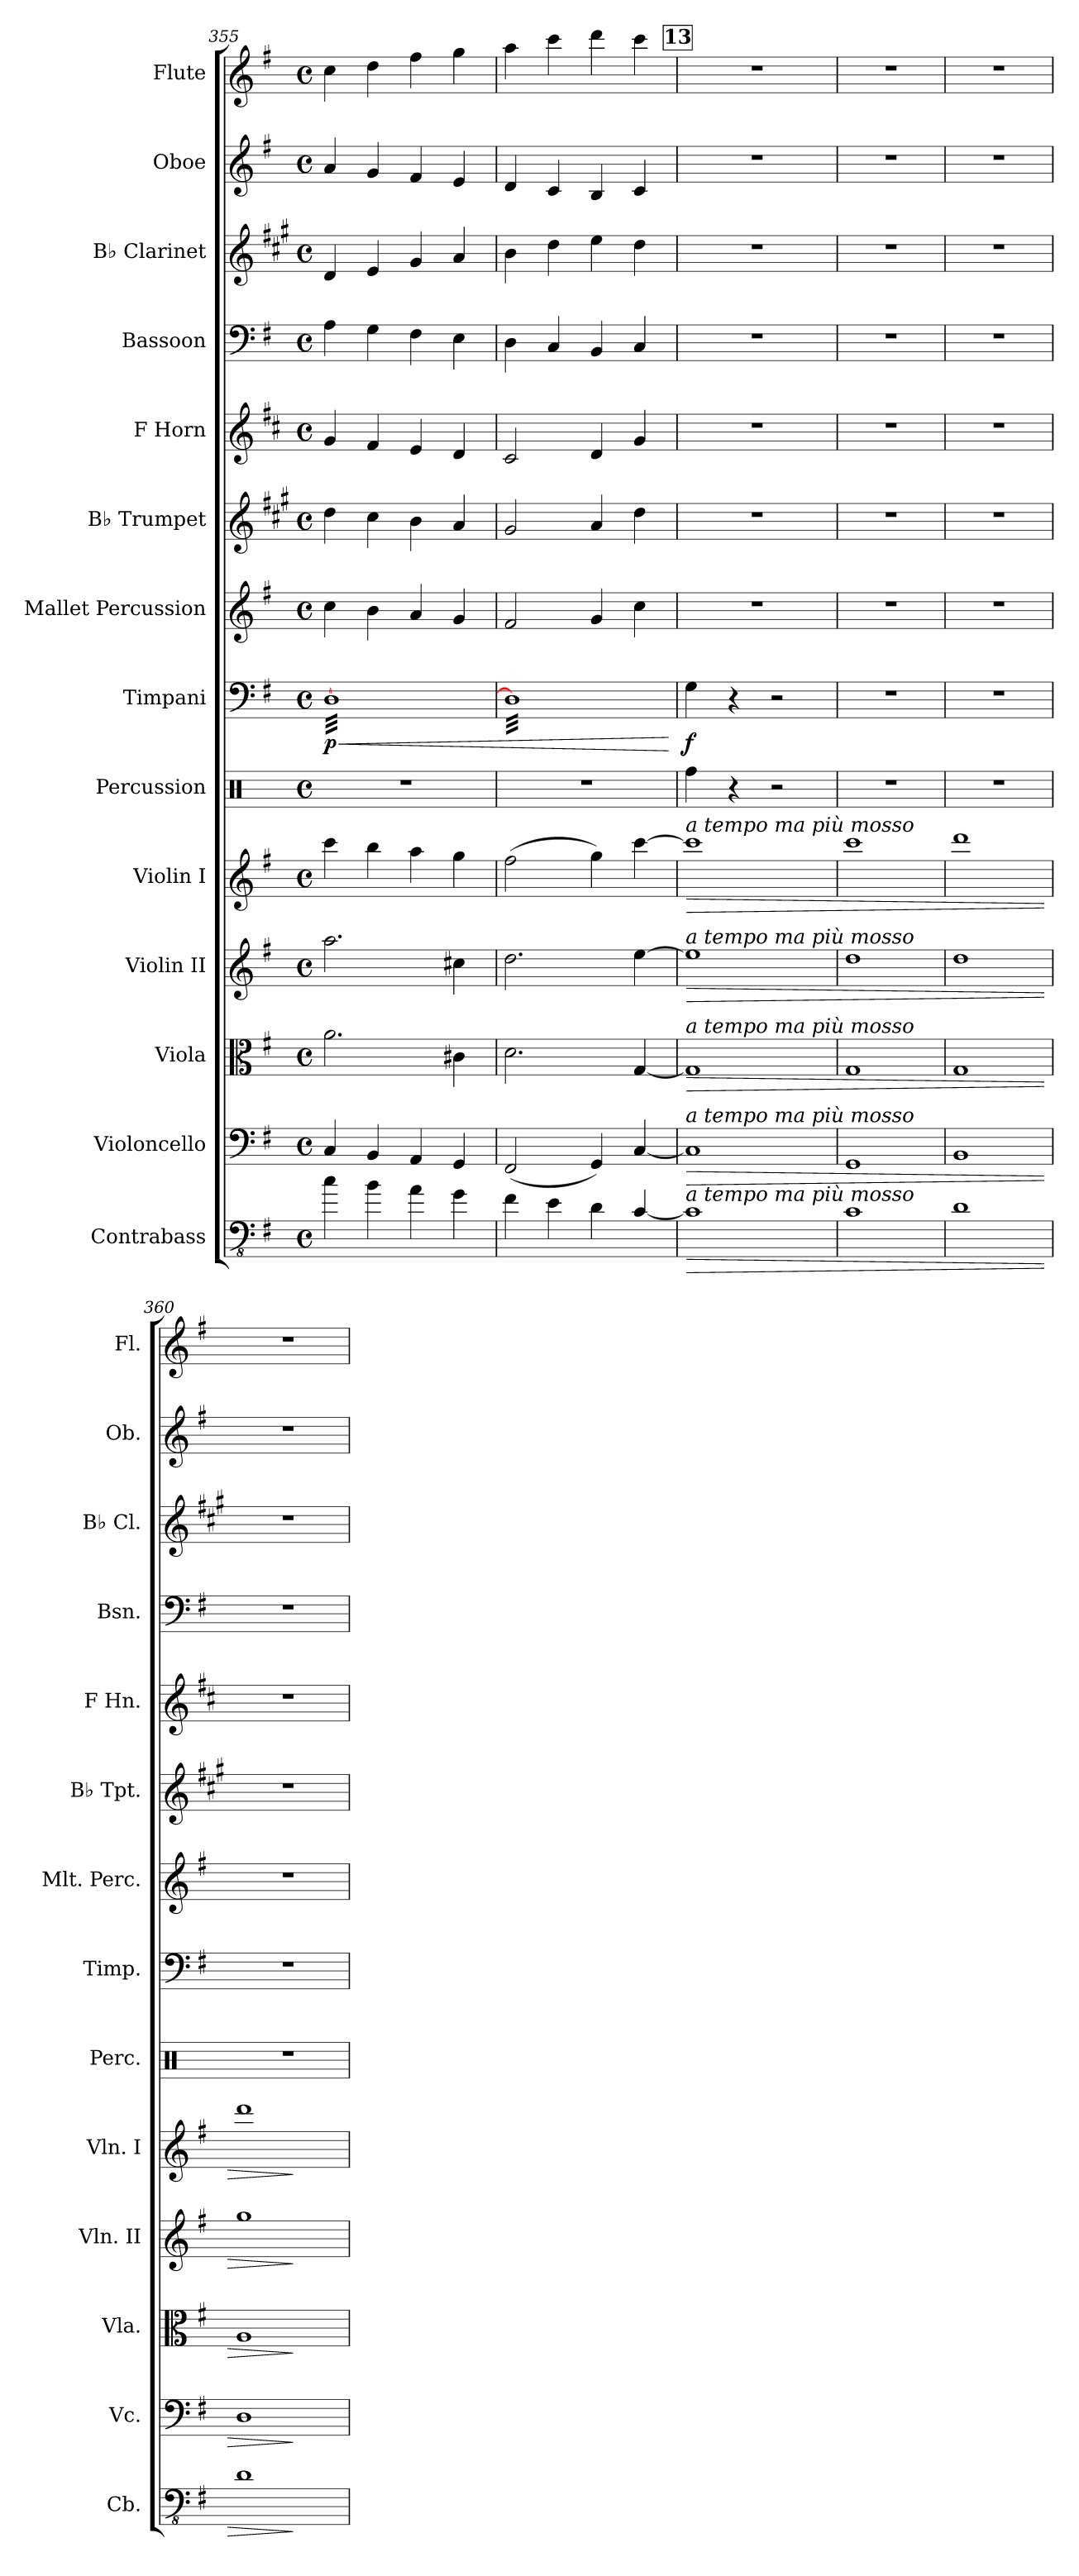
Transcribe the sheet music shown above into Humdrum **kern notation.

**kern	**dynam	**kern	**dynam	**kern	**dynam	**kern	**dynam	**kern	**dynam	**kern	**kern	**dynam	**kern	**kern	**kern	**kern	**kern	**kern	**kern
*part14	*part14	*part13	*part13	*part12	*part12	*part11	*part11	*part10	*part10	*part9	*part8	*part8	*part7	*part6	*part5	*part4	*part3	*part2	*part1
*staff14	*staff14	*staff13	*staff13	*staff12	*staff12	*staff11	*staff11	*staff10	*staff10	*staff9	*staff8	*staff8	*staff7	*staff6	*staff5	*staff4	*staff3	*staff2	*staff1
*I"Contrabass	*	*I"Violoncello	*	*I"Viola	*	*I"Violin II	*	*I"Violin I	*	*I"Percussion	*I"Timpani	*	*I"Mallet Percussion	*I"B♭ Trumpet	*I"F Horn	*I"Bassoon	*I"B♭ Clarinet	*I"Oboe	*I"Flute
*I'Cb.	*	*I'Vc.	*	*I'Vla.	*	*I'Vln. II	*	*I'Vln. I	*	*I'Perc.	*I'Timp.	*	*I'Mlt. Perc.	*I'B♭ Tpt.	*I'F Hn.	*I'Bsn.	*I'B♭ Cl.	*I'Ob.	*I'Fl.
*clefFv4	*	*clefF4	*	*clefC3	*	*clefG2	*	*clefG2	*	*clefX	*clefF4	*	*clefG2	*clefG2	*clefG2	*clefF4	*clefG2	*clefG2	*clefG2
*ITrd7c12	*	*	*	*	*	*	*	*	*	*	*	*	*ITrd-14c-24	*ITrd1c2	*ITrd4c7	*	*ITrd1c2	*	*
*k[f#]	*	*k[f#]	*	*k[f#]	*	*k[f#]	*	*k[f#]	*	*k[]	*k[f#]	*	*k[f#]	*k[f#]	*k[f#]	*k[f#]	*k[f#]	*k[f#]	*k[f#]
*M4/4	*	*M4/4	*	*M4/4	*	*M4/4	*	*M4/4	*	*M4/4	*M4/4	*	*M4/4	*M4/4	*M4/4	*M4/4	*M4/4	*M4/4	*M4/4
*met(c)	*	*met(c)	*	*met(c)	*	*met(c)	*	*met(c)	*	*met(c)	*met(c)	*	*met(c)	*met(c)	*met(c)	*met(c)	*met(c)	*met(c)	*met(c)
=355	=355	=355	=355	=355	=355	=355	=355	=355	=355	=355	=355	=355	=355	=355	=355	=355	=355	=355	=355
!	!	!	!	!	!	!	!	!	!	!	!LO:TX:a:i:t=ritenuto	!	!	!	!	!	!	!	!
!	!	!	!	!	!	!	!	!	!	!	!	!LO:HP:b	!	!	!	!	!	!	!
!	!	!	!	!	!	!	!	!	!	!	!	!LO:DY:n=1:b	!	!	!	!	!	!	!
*	*	*	*	*	*	*	*	*	*	*	*tremolo	*	*	*	*	*	*	*	*
4C\	.	4C/	.	2.a\	.	2.aa\	.	4ccc\	.	1r	[32DLLL	< p	4cccc\	4cc\	4c/	4A\	4c/	4a/	4cc\
.	.	.	.	.	.	.	.	.	.	.	32D	.	.	.	.	.	.	.	.
.	.	.	.	.	.	.	.	.	.	.	32D	.	.	.	.	.	.	.	.
.	.	.	.	.	.	.	.	.	.	.	32D	.	.	.	.	.	.	.	.
.	.	.	.	.	.	.	.	.	.	.	32D	.	.	.	.	.	.	.	.
.	.	.	.	.	.	.	.	.	.	.	32D	.	.	.	.	.	.	.	.
.	.	.	.	.	.	.	.	.	.	.	32D	.	.	.	.	.	.	.	.
.	.	.	.	.	.	.	.	.	.	.	32D	.	.	.	.	.	.	.	.
4BB\	.	4BB/	.	.	.	.	.	4bb\	.	.	32D	.	4bbb\	4b\	4B/	4G\	4d/	4g/	4dd\
.	.	.	.	.	.	.	.	.	.	.	32D	.	.	.	.	.	.	.	.
.	.	.	.	.	.	.	.	.	.	.	32D	.	.	.	.	.	.	.	.
.	.	.	.	.	.	.	.	.	.	.	32D	.	.	.	.	.	.	.	.
.	.	.	.	.	.	.	.	.	.	.	32D	.	.	.	.	.	.	.	.
.	.	.	.	.	.	.	.	.	.	.	32D	.	.	.	.	.	.	.	.
.	.	.	.	.	.	.	.	.	.	.	32D	.	.	.	.	.	.	.	.
.	.	.	.	.	.	.	.	.	.	.	32D	.	.	.	.	.	.	.	.
4AA\	.	4AA/	.	.	.	.	.	4aa\	.	.	32D	.	4aaa/	4a\	4A/	4F#\	4f#/	4f#/	4ff#\
.	.	.	.	.	.	.	.	.	.	.	32D	.	.	.	.	.	.	.	.
.	.	.	.	.	.	.	.	.	.	.	32D	.	.	.	.	.	.	.	.
.	.	.	.	.	.	.	.	.	.	.	32D	.	.	.	.	.	.	.	.
.	.	.	.	.	.	.	.	.	.	.	32D	.	.	.	.	.	.	.	.
.	.	.	.	.	.	.	.	.	.	.	32D	.	.	.	.	.	.	.	.
.	.	.	.	.	.	.	.	.	.	.	32D	.	.	.	.	.	.	.	.
.	.	.	.	.	.	.	.	.	.	.	32D	.	.	.	.	.	.	.	.
4GG\	.	4GG/	.	4c#X\	.	4cc#X\	.	4gg\	.	.	32D	.	4ggg/	4g/	4G/	4E\	4g/	4e/	4gg\
.	.	.	.	.	.	.	.	.	.	.	32D	.	.	.	.	.	.	.	.
.	.	.	.	.	.	.	.	.	.	.	32D	.	.	.	.	.	.	.	.
.	.	.	.	.	.	.	.	.	.	.	32D	.	.	.	.	.	.	.	.
.	.	.	.	.	.	.	.	.	.	.	32D	.	.	.	.	.	.	.	.
.	.	.	.	.	.	.	.	.	.	.	32D	.	.	.	.	.	.	.	.
.	.	.	.	.	.	.	.	.	.	.	32D	.	.	.	.	.	.	.	.
.	.	.	.	.	.	.	.	.	.	.	32DJJJ	.	.	.	.	.	.	.	.
=356	=356	=356	=356	=356	=356	=356	=356	=356	=356	=356	=356	=356	=356	=356	=356	=356	=356	=356	=356
4FF#\	.	(2FF#/	.	2.d\	.	2.dd\	.	(2ff#\	.	1r	32D]LLL	.	2fff#/	2f#/	2F#/	4D\	4a\	4d/	4aa\
.	.	.	.	.	.	.	.	.	.	.	32D	.	.	.	.	.	.	.	.
.	.	.	.	.	.	.	.	.	.	.	32D	.	.	.	.	.	.	.	.
.	.	.	.	.	.	.	.	.	.	.	32D	.	.	.	.	.	.	.	.
.	.	.	.	.	.	.	.	.	.	.	32D	.	.	.	.	.	.	.	.
.	.	.	.	.	.	.	.	.	.	.	32D	.	.	.	.	.	.	.	.
.	.	.	.	.	.	.	.	.	.	.	32D	.	.	.	.	.	.	.	.
.	.	.	.	.	.	.	.	.	.	.	32D	.	.	.	.	.	.	.	.
4EE\	.	.	.	.	.	.	.	.	.	.	32D	.	.	.	.	4C/	4cc\	4c/	4ccc\
.	.	.	.	.	.	.	.	.	.	.	32D	.	.	.	.	.	.	.	.
.	.	.	.	.	.	.	.	.	.	.	32D	.	.	.	.	.	.	.	.
.	.	.	.	.	.	.	.	.	.	.	32D	.	.	.	.	.	.	.	.
.	.	.	.	.	.	.	.	.	.	.	32D	.	.	.	.	.	.	.	.
.	.	.	.	.	.	.	.	.	.	.	32D	.	.	.	.	.	.	.	.
.	.	.	.	.	.	.	.	.	.	.	32D	.	.	.	.	.	.	.	.
.	.	.	.	.	.	.	.	.	.	.	32D	.	.	.	.	.	.	.	.
4DD\	.	4GG/)	.	.	.	.	.	4gg\)	.	.	32D	.	4ggg/	4g/	4G/	4BB/	4dd\	4B/	4ddd\
.	.	.	.	.	.	.	.	.	.	.	32D	.	.	.	.	.	.	.	.
.	.	.	.	.	.	.	.	.	.	.	32D	.	.	.	.	.	.	.	.
.	.	.	.	.	.	.	.	.	.	.	32D	.	.	.	.	.	.	.	.
.	.	.	.	.	.	.	.	.	.	.	32D	.	.	.	.	.	.	.	.
.	.	.	.	.	.	.	.	.	.	.	32D	.	.	.	.	.	.	.	.
.	.	.	.	.	.	.	.	.	.	.	32D	.	.	.	.	.	.	.	.
.	.	.	.	.	.	.	.	.	.	.	32D	.	.	.	.	.	.	.	.
[4CC/	.	[4C/	.	[4G/	.	[4ee\	.	[4ccc\	.	.	32D	.	4cccc\	4cc\	4c/	4C/	4cc\	4c/	4ccc\
.	.	.	.	.	.	.	.	.	.	.	32D	.	.	.	.	.	.	.	.
.	.	.	.	.	.	.	.	.	.	.	32D	.	.	.	.	.	.	.	.
.	.	.	.	.	.	.	.	.	.	.	32D	.	.	.	.	.	.	.	.
.	.	.	.	.	.	.	.	.	.	.	32D	.	.	.	.	.	.	.	.
.	.	.	.	.	.	.	.	.	.	.	32D	.	.	.	.	.	.	.	.
.	.	.	.	.	.	.	.	.	.	.	32D	.	.	.	.	.	.	.	.
.	.	.	.	.	.	.	.	.	.	.	32DJJJ	.	.	.	.	.	.	.	.
*	*	*	*	*	*	*	*	*	*	*	*Xtremolo	*	*	*	*	*	*	*	*
.	.	.	.	.	.	.	.	.	.	.	.	[	.	.	.	.	.	.	.
!!LO:REH:place=s1:a:B:fs=14:t=13
=357	=357	=357	=357	=357	=357	=357	=357	=357	=357	=357	=357	=357	=357	=357	=357	=357	=357	=357	=357
!	!	!	!	!	!	!	!	!LO:TX:a:i:t=a tempo ma più mosso	!	!	!	!	!	!	!	!	!	!	!
!	!	!	!	!	!	!LO:TX:a:i:t=a tempo ma più mosso	!	!	!	!	!	!	!	!	!	!	!	!	!
!	!	!	!	!LO:TX:a:i:t=a tempo ma più mosso	!	!	!	!	!	!	!	!	!	!	!	!	!	!	!
!	!	!LO:TX:a:i:t=a tempo ma più mosso	!	!	!	!	!	!	!	!	!	!	!	!	!	!	!	!	!
!LO:TX:a:i:t=a tempo ma più mosso	!	!	!	!	!	!	!	!	!	!	!	!	!	!	!	!	!	!	!
!	!LO:HP:b	!	!LO:HP:b	!	!LO:HP:b	!	!LO:HP:b	!	!LO:HP:b	!	!	!LO:DY:b	!	!	!	!	!	!	!
1CC]	>	1C]	>	1G]	>	1ee]	>	1ccc]	>	4Rff\	4G\	f	1r	1r	1r	1r	1r	1r	1r
.	.	.	.	.	.	.	.	.	.	4r	4r	.	.	.	.	.	.	.	.
.	.	.	.	.	.	.	.	.	.	2r	2r	.	.	.	.	.	.	.	.
=358	=358	=358	=358	=358	=358	=358	=358	=358	=358	=358	=358	=358	=358	=358	=358	=358	=358	=358	=358
1CC	.	1GG	.	1G	.	1dd	.	1ccc	.	1r	1r	.	1r	1r	1r	1r	1r	1r	1r
=359	=359	=359	=359	=359	=359	=359	=359	=359	=359	=359	=359	=359	=359	=359	=359	=359	=359	=359	=359
1DD	.	1BB	.	1G	.	1dd	.	1ddd	.	1r	1r	.	1r	1r	1r	1r	1r	1r	1r
=360	=360	=360	=360	=360	=360	=360	=360	=360	=360	=360	=360	=360	=360	=360	=360	=360	=360	=360	=360
1DD	.	1D	.	1A	.	1gg	.	1ddd	.	1r	1r	.	1r	1r	1r	1r	1r	1r	1r
.	]	.	]	.	]	.	]	.	]	.	.	.	.	.	.	.	.	.	.
=	=	=	=	=	=	=	=	=	=	=	=	=	=	=	=	=	=	=	=
*-	*-	*-	*-	*-	*-	*-	*-	*-	*-	*-	*-	*-	*-	*-	*-	*-	*-	*-	*-
